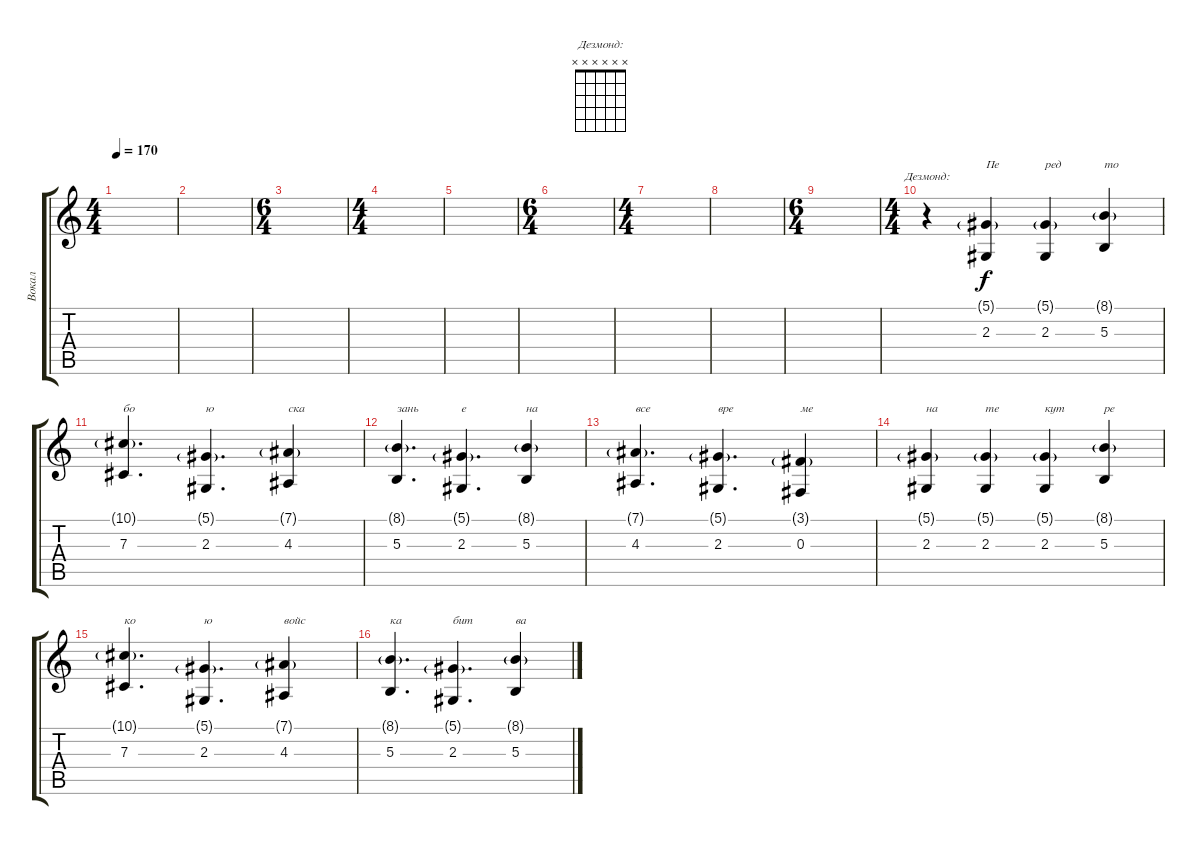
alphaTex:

\track ("Вокал" "Вокал") {instrument bassoon}
\staff {score tabs}
\tuning (Eb4 Bb3 Gb3 Db3 Ab2 Eb2) {hide}
\chord ("Дезмонд:" x x x x x x)
\ts (4 4)
\tempo 170
\clef g2
\ks c
|
|
\ts (6 4)
|
\ts (4 4)
|
|
\ts (6 4)
|
\ts (4 4)
|
|
\ts (6 4)
|
\ts (4 4)
r.4{ch "Дезмонд:"} (5.1{g} 2.3).4{txt "Пе"} (5.1{g} 2.3).4{txt "ред"} (8.1{g} 5.3).4{txt "то"} |
(10.1{g} 7.3).4{d txt "бо"} (5.1{g} 2.3).4{d txt "ю"} (7.1{g} 4.3).4{txt "ска"} |
(8.1{g} 5.3).4{d txt "зань"} (5.1{g} 2.3).4{d txt "е"} (8.1{g} 5.3).4{txt "на"} |
(7.1{g} 4.3).4{d txt "все"} (5.1{g} 2.3).4{d txt "вре"} (3.1{g} 0.3).4{txt "ме"} |
(5.1{g} 2.3).4{txt "на"} (5.1{g} 2.3).4{txt "те"} (5.1{g} 2.3).4{txt "кут"} (8.1{g} 5.3).4{txt "ре"} |
(10.1{g} 7.3).4{d txt "ко"} (5.1{g} 2.3).4{d txt "ю"} (7.1{g} 4.3).4{txt "войс"} |
(8.1{g} 5.3).4{d txt "ка"} (5.1{g} 2.3).4{d txt "бит"} (8.1{g} 5.3).4{txt "ва"}
